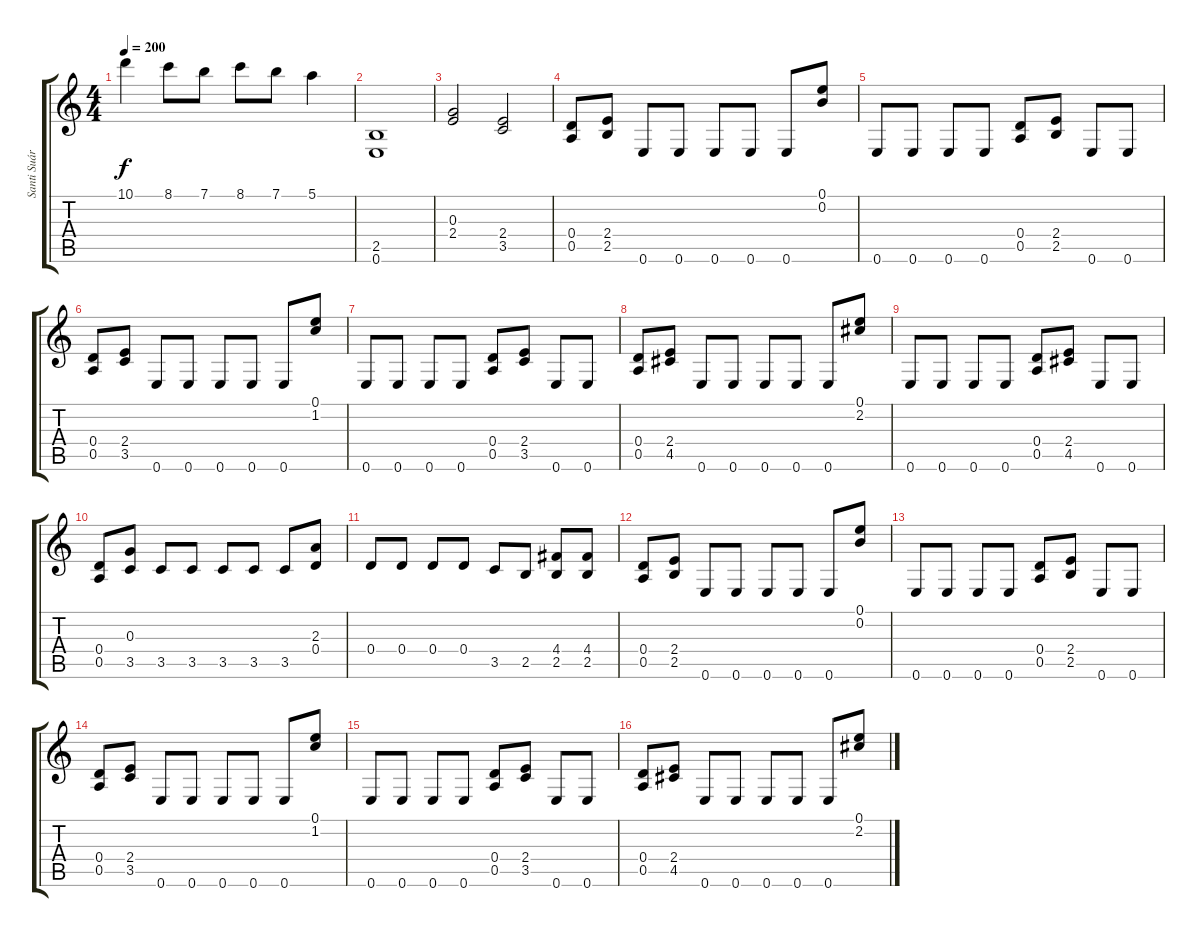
\track ("Santi Suárez" "Santi Suár") {instrument distortionguitar}
\staff {score tabs}
\tuning (E4 B3 G3 D3 A2 E2) {hide}
\ts (4 4)
\tempo 200
\clef g2
\ks c
10.1{t}.4{dy f} 8.1.8 7.1.8 8.1.8 7.1.8 5.1.4 |
(2.5 0.6).1 |
(0.3 2.4).2 (2.4 3.5).2 |
(0.4 0.5).8 (2.4 2.5).8 0.6.8 0.6.8 0.6.8 0.6.8 0.6.8 (0.1 0.2).8 |
0.6.8 0.6.8 0.6.8 0.6.8 (0.4 0.5).8 (2.4 2.5).8 0.6.8 0.6.8 |
(0.4 0.5).8 (2.4 3.5).8 0.6.8 0.6.8 0.6.8 0.6.8 0.6.8 (0.1 1.2).8 |
0.6.8 0.6.8 0.6.8 0.6.8 (0.4 0.5).8 (2.4 3.5).8 0.6.8 0.6.8 |
(0.4 0.5).8 (2.4 4.5).8 0.6.8 0.6.8 0.6.8 0.6.8 0.6.8 (0.1 2.2).8 |
0.6.8 0.6.8 0.6.8 0.6.8 (0.4 0.5).8 (2.4 4.5).8 0.6.8 0.6.8 |
(0.4 0.5).8 (0.3 3.5).8 3.5.8 3.5.8 3.5.8 3.5.8 3.5.8 (2.3 0.4).8 |
0.4.8 0.4.8 0.4.8 0.4.8 3.5.8 2.5.8 (4.4 2.5).8 (4.4 2.5).8 |
(0.4 0.5).8 (2.4 2.5).8 0.6.8 0.6.8 0.6.8 0.6.8 0.6.8 (0.1 0.2).8 |
0.6.8 0.6.8 0.6.8 0.6.8 (0.4 0.5).8 (2.4 2.5).8 0.6.8 0.6.8 |
(0.4 0.5).8 (2.4 3.5).8 0.6.8 0.6.8 0.6.8 0.6.8 0.6.8 (0.1 1.2).8 |
0.6.8 0.6.8 0.6.8 0.6.8 (0.4 0.5).8 (2.4 3.5).8 0.6.8 0.6.8 |
(0.4 0.5).8 (2.4 4.5).8 0.6.8 0.6.8 0.6.8 0.6.8 0.6.8 (0.1 2.2).8
